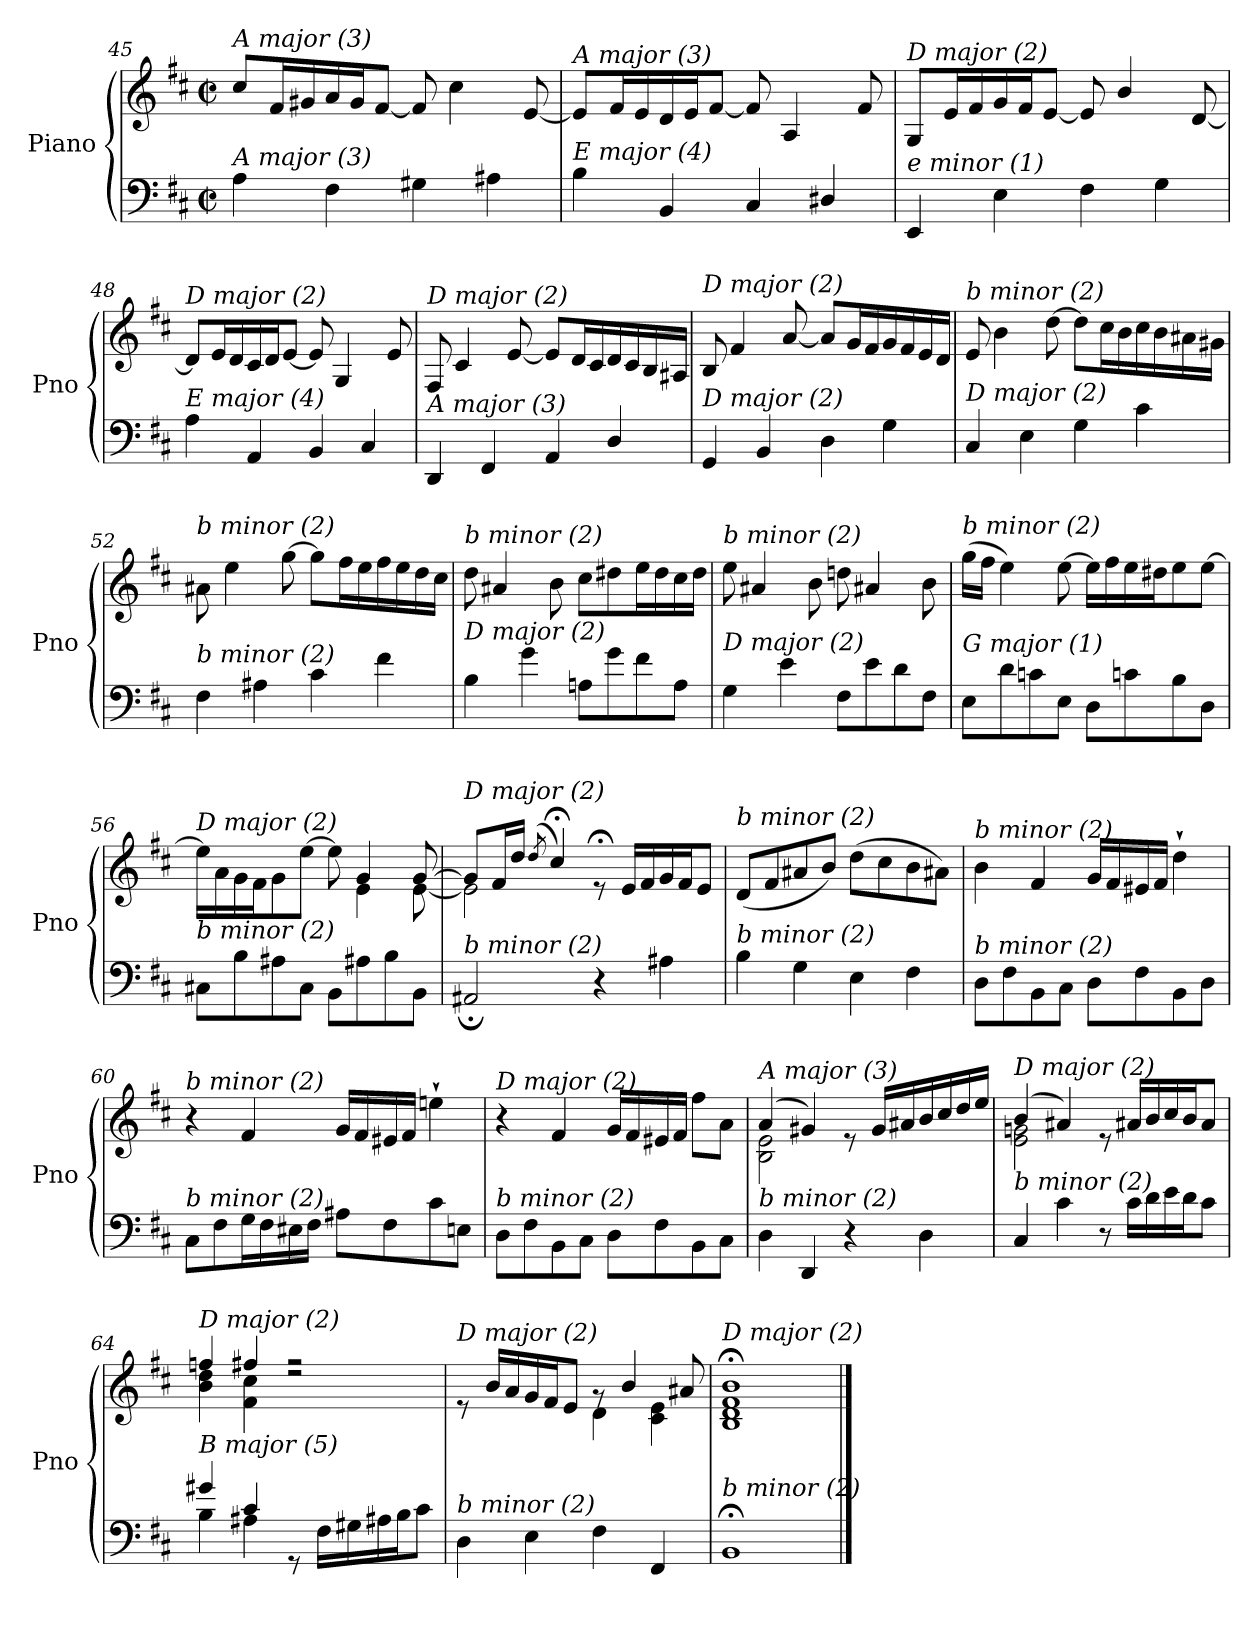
**kern	**kern
*part1	*part1
*staff2	*staff1
*I"Piano	*
*I'Pno	*
!!LO:LB:g=z
*clefF4	*clefG2
*k[f#c#]	*k[f#c#]
*M2/2	*M2/2
*met(c|)	*met(c|)
=45	=45
!	!LO:TX:i:t=A major (3)
!LO:TX:i:t=A major (3)	!
4A\	8cc#/L
.	16f#/L
.	16g#X/
4F#\	16a/
.	16g#/J
.	[8f#/J
4G#X\	8f#/]
.	4cc#\
4A#X\	.
.	[8e/
=46	=46
!	!LO:TX:i:t=A major (3)
!LO:TX:i:t=E major (4)	!
4B\	8e/L]
.	16f#/L
.	16e/
4BB/	16d/
.	16e/J
.	[8f#/J
4C#/	8f#/]
.	4A/
4D#X/	.
.	8f#/
=47	=47
!	!LO:TX:i:t=D major (2)
!LO:TX:i:t=e minor (1)	!
4EE/	8G/L
.	16e/L
.	16f#/
4E\	16g/
.	16f#/J
.	[8e/J
4F#\	8e/]
.	4b/
4G\	.
.	[8d/
=48	=48
!	!LO:TX:i:t=D major (2)
!LO:TX:i:t=E major (4)	!
4A\	8d/L]
.	16e/L
.	16d/
4AA/	16c#/
.	16d/J
.	[8e/J
4BB/	8e/]
.	4G/
4C#/	.
.	8e/
!!LO:PB:g=z
=49	=49
!	!LO:TX:i:t=D major (2)
!LO:TX:i:t=A major (3)	!
4DD/	8F#/
.	4c#/
4FF#/	.
.	[8e/
4AA/	8e/L]
.	16d/L
.	16c#/
4D/	16d/
.	16c#/
.	16B/
.	16A#X/JJ
=50	=50
!	!LO:TX:i:t=D major (2)
!LO:TX:i:t=D major (2)	!
4GG/	8B/
.	4f#/
4BB/	.
.	[8a/
4D\	8a/L]
.	16g/L
.	16f#/
4G\	16g/
.	16f#/
.	16e/
.	16d/JJ
=51	=51
!	!LO:TX:i:t=b minor (2)
!LO:TX:i:t=D major (2)	!
4C#/	8e/
.	4b\
4E\	.
.	[8dd\
4G\	8dd\L]
.	16cc#\L
.	16b\
4c#\	16cc#\
.	16b\
.	16a#X\
.	16g#X\JJ
=52	=52
!	!LO:TX:i:t=b minor (2)
!LO:TX:i:t=b minor (2)	!
4F#\	8a#X\
.	4ee\
4A#X\	.
.	[8gg\
4c#\	8gg\L]
.	16ff#\L
.	16ee\
4f#\	16ff#\
.	16ee\
.	16dd\
.	16cc#\JJ
!!LO:LB:g=z
=53	=53
!	!LO:TX:i:t=b minor (2)
!LO:TX:i:t=D major (2)	!
4B\	8dd\
.	4a#X/
4g\	.
.	8b\
8An\L	8cc#\L
8g\	8dd#X\
8f#\	16ee\L
.	16dd#\
8A\J	16cc#\
.	16dd#\JJ
=54	=54
!	!LO:TX:i:t=b minor (2)
!LO:TX:i:t=D major (2)	!
4G\	8ee\
.	4a#X/
4e\	.
.	8b\
8F#\L	8ddn\
8e\	4a#X/
8d\	.
8F#\J	8b\
=55	=55
!	!LO:TX:i:t=b minor (2)
!LO:TX:i:t=G major (1)	!
8E\L	(16gg\LL
.	16ff#\JJ
8d\	4ee\)
8cn\	.
8E\J	[8ee\
8D\L	16ee\LL]
.	16ff#\
8cn\	16ee\
.	16dd#X\J
8B\	8ee\
8D\J	[8ee\J
=56	=56
*^	*^
!	!	!LO:TX:i:t=D major (2)	!
!LO:TX:i:t=b minor (2)	!	!	!
2ryy	8C#X\L	16ee\LL]	2ryy
.	.	16a\	.
.	8B\	16g\	.
.	.	16f#\J	.
.	8A#X\	8g\	.
.	8C#\J	[8ee\J	.
8ryy	8BB\L	8ee\]	8ryy
4.ryy	8A#X\	4g/	4e\
.	8B\	.	.
.	8BB\J	[8g/	[8e\
=57	=57	=57	=57
!	!	!LO:TX:i:t=D major (2)	!
!LO:TX:i:t=b minor (2)	!	!	!
2ryy	2AA#X;/	8g/L]	2e\]
.	.	16f#/L	.
.	.	16dd/JJ	.
.	.	(>8qdd/	.
.	.	4cc#;</)	.
2ryy	4r	8r;<e	2ryy
.	.	16e/LL	.
.	.	16f#/	.
.	4A#X\	16g/	.
.	.	16f#/J	.
.	.	8e/J	.
*v	*v	*	*
*	*v	*v
!!LO:LB:g=z
=58	=58
!	!LO:TX:i:t=b minor (2)
!LO:TX:i:t=b minor (2)	!
4B\	(8d/L
.	8f#/
4G\	8a#X/
.	8b/J)
4E\	(8dd\L
.	8cc#\
4F#\	8b\
.	8a#X\J)
=59	=59
!	!LO:TX:i:t=b minor (2)
!LO:TX:i:t=b minor (2)	!
8D\L	4b\
8F#\	.
8BB\	4f#/
8C#\J	.
8D\L	16g/LL
.	16f#/
8F#\	16e#Xi/
.	16f#/JJ
8BB\	4dd`\
8D\J	.
=60	=60
!	!LO:TX:i:t=b minor (2)
!LO:TX:i:t=b minor (2)	!
8C#\L	4r
8F#\	.
16G\L	4f#/
16F#\	.
16E#Xi\	.
16F#\JJ	.
8A#X\L	16g/LL
.	16f#/
8F#\	16e#Xi/
.	16f#/JJ
8c#\	4een`\
8En\J	.
=61	=61
!	!LO:TX:i:t=D major (2)
!LO:TX:i:t=b minor (2)	!
8D\L	4r
8F#\	.
8BB\	4f#/
8C#\J	.
8D\L	16g/LL
.	16f#/
8F#\	16e#Xi/
.	16f#/JJ
8BB\	8ff#\L
8C#\J	8a\J
!!LO:LB:g=z
=62	=62
*^	*^
!	!	!LO:TX:i:t=A major (3)	!
!LO:TX:i:t=b minor (2)	!	!	!
2ryy	4D\	(4a/	2B\ 2e\
.	4DD/	4g#X/)	.
2ryy	4r	8re	2ryy
.	.	16g#/LL	.
.	.	16a#X/	.
.	4D\	16b/	.
.	.	16cc#/	.
.	.	16dd/	.
.	.	16ee/JJ	.
=63	=63	=63	=63
!	!	!LO:TX:i:t=D major (2)	!
!LO:TX:i:t=b minor (2)	!	!	!
2ryy	4C#/	(4b/	2e\ 2gn\
.	4c#\	4a#X/)	.
2ryy	8r	8re	2ryy
.	16c#\LL	16a#X/LL	.
.	16d\	16b/	.
.	16e\	16cc#/	.
.	16d\J	16b/J	.
.	8c#\J	8a#/J	.
=64	=64	=64	=64
*	*	*	*^
!	!	!LO:TX:i:t=D major (2)	!	!
!LO:TX:i:t=B major (5)	!	!	!	!
4g#X/	4B\	4ffnj/	4b\ 4dd\	2ryy
4c#/	4A#X\	4ff#/	4f#\ 4cc#\	.
8rGG	2ryy	2r	2rdd	2ryy
16F#\LL	.	.	.	.
16G#X\	.	.	.	.
16A#X\	.	.	.	.
16B\J	.	.	.	.
8c#\J	.	.	.	.
*	*	*	*v	*v
=65	=65	=65	=65
!	!	!LO:TX:i:t=D major (2)	!
!LO:TX:i:t=b minor (2)	!	!	!
2ryy	4D\	8re	2ryy
.	.	16b/LL	.
.	.	16a/	.
.	4E\	16g/	.
.	.	16f#/J	.
.	.	8e/J	.
2ryy	4F#\	8rg	4d\
.	.	4b/	.
.	4FF#/	.	4c#\ 4e\
.	.	8a#X/	.
*v	*v	*	*
*	*v	*v
=66	=66
!	!LO:TX:i:t=D major (2)
!LO:TX:i:t=b minor (2)	!
1BB;	1B;< 1d;< 1f#;< 1b;<
==	==
*-	*-
